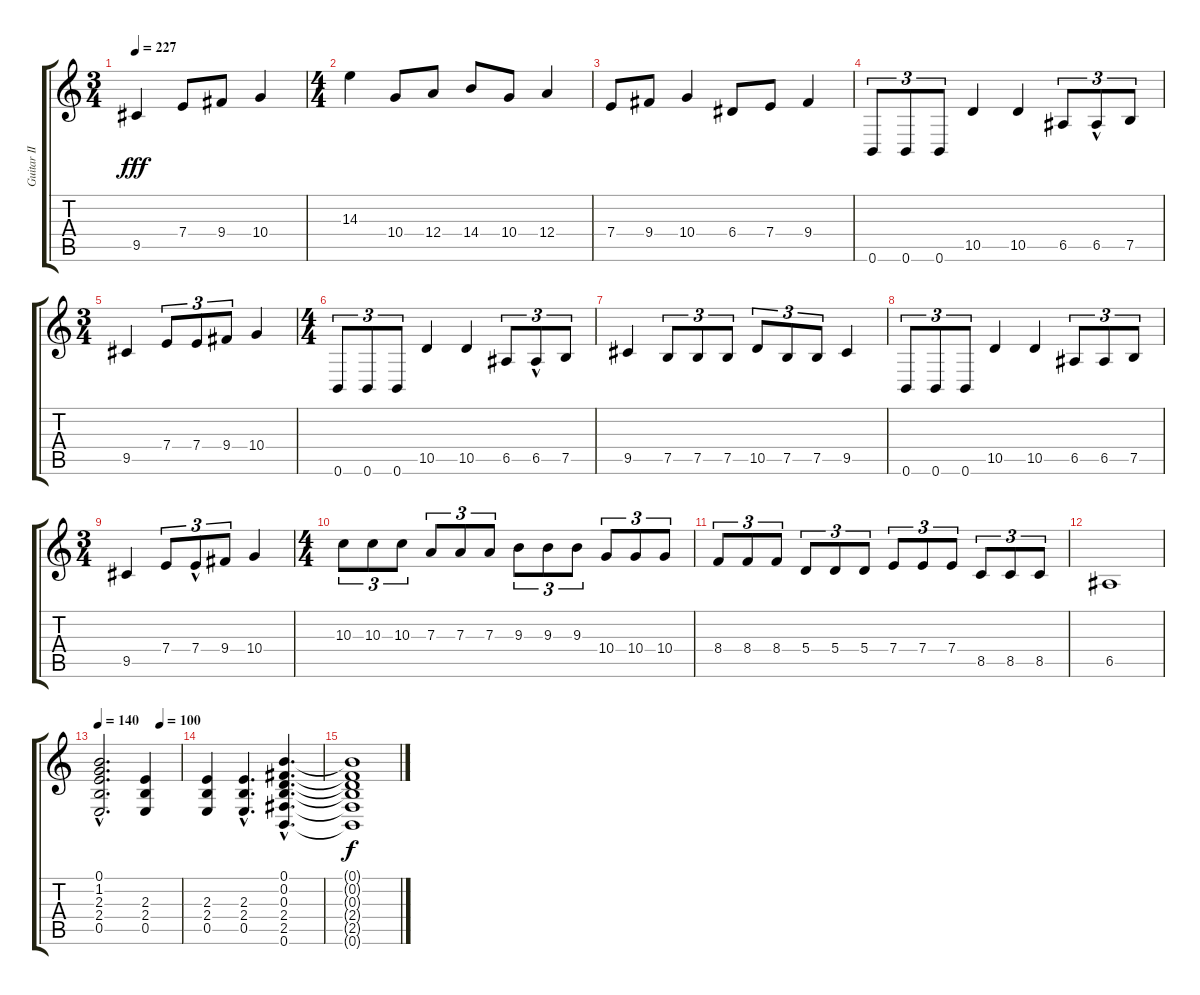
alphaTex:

\track ("Guitar II" "Guitar II") {instrument distortionguitar}
\staff {score tabs}
\tuning (B3 Gb3 D3 A2 E2 B1) {hide}
\ts (3 4)
\tempo 227
\clef g2
\ks c
9.5.4{dy fff} 7.4.8 9.4.8 10.4.4 |
\ts (4 4)
14.3.4 10.4.8 12.4.8 14.4.8 10.4.8 12.4.4 |
7.4.8 9.4.8 10.4.4 6.4.8 7.4.8 9.4.4 |
0.6.8{tu (3 2)} 0.6.8{tu (3 2)} 0.6.8{tu (3 2)} 10.5.4 10.5.4 6.5.8{tu (3 2)} 6.5{hac}.8{tu (3 2)} 7.5.8{tu (3 2)} |
\ts (3 4)
9.5.4 7.4.8{tu (3 2)} 7.4.8{tu (3 2)} 9.4.8{tu (3 2)} 10.4.4 |
\ts (4 4)
0.6.8{tu (3 2)} 0.6.8{tu (3 2)} 0.6.8{tu (3 2)} 10.5.4 10.5.4 6.5.8{tu (3 2)} 6.5{hac}.8{tu (3 2)} 7.5.8{tu (3 2)} |
9.5.4 7.5.8{tu (3 2)} 7.5.8{tu (3 2)} 7.5.8{tu (3 2)} 10.5.8{tu (3 2)} 7.5.8{tu (3 2)} 7.5.8{tu (3 2)} 9.5.4 |
0.6.8{tu (3 2)} 0.6.8{tu (3 2)} 0.6.8{tu (3 2)} 10.5.4 10.5.4 6.5.8{tu (3 2)} 6.5.8{tu (3 2)} 7.5.8{tu (3 2)} |
\ts (3 4)
9.5.4 7.4.8{tu (3 2)} 7.4{hac}.8{tu (3 2)} 9.4.8{tu (3 2)} 10.4.4 |
\ts (4 4)
10.3.8{tu (3 2)} 10.3.8{tu (3 2)} 10.3.8{tu (3 2)} 7.3.8{tu (3 2)} 7.3.8{tu (3 2)} 7.3.8{tu (3 2)} 9.3.8{tu (3 2)} 9.3.8{tu (3 2)} 9.3.8{tu (3 2)} 10.4.8{tu (3 2)} 10.4.8{tu (3 2)} 10.4.8{tu (3 2)} |
8.4.8{tu (3 2)} 8.4.8{tu (3 2)} 8.4.8{tu (3 2)} 5.4.8{tu (3 2)} 5.4.8{tu (3 2)} 5.4.8{tu (3 2)} 7.4.8{tu (3 2)} 7.4.8{tu (3 2)} 7.4.8{tu (3 2)} 8.5.8{tu (3 2)} 8.5.8{tu (3 2)} 8.5.8{tu (3 2)} |
6.5.1 |
\tempo 140
\tempo (100 0.75)
(0.1{hac} 1.2{hac} 2.3{hac} 2.4{hac} 0.5{hac}).2{d volume 11} (2.3 2.4 0.5).4 |
(2.3 2.4 0.5).4 (2.3{hac} 2.4{hac} 0.5{hac}).4{d} (0.1{hac} 0.2{hac} 0.3{hac} 2.4{hac} 2.5{hac} 0.6{hac}).4{d} |
(0.1{t} 0.2{t} 0.3{t} 2.4{t} 2.5{t} 0.6{t}).1{dy f}
